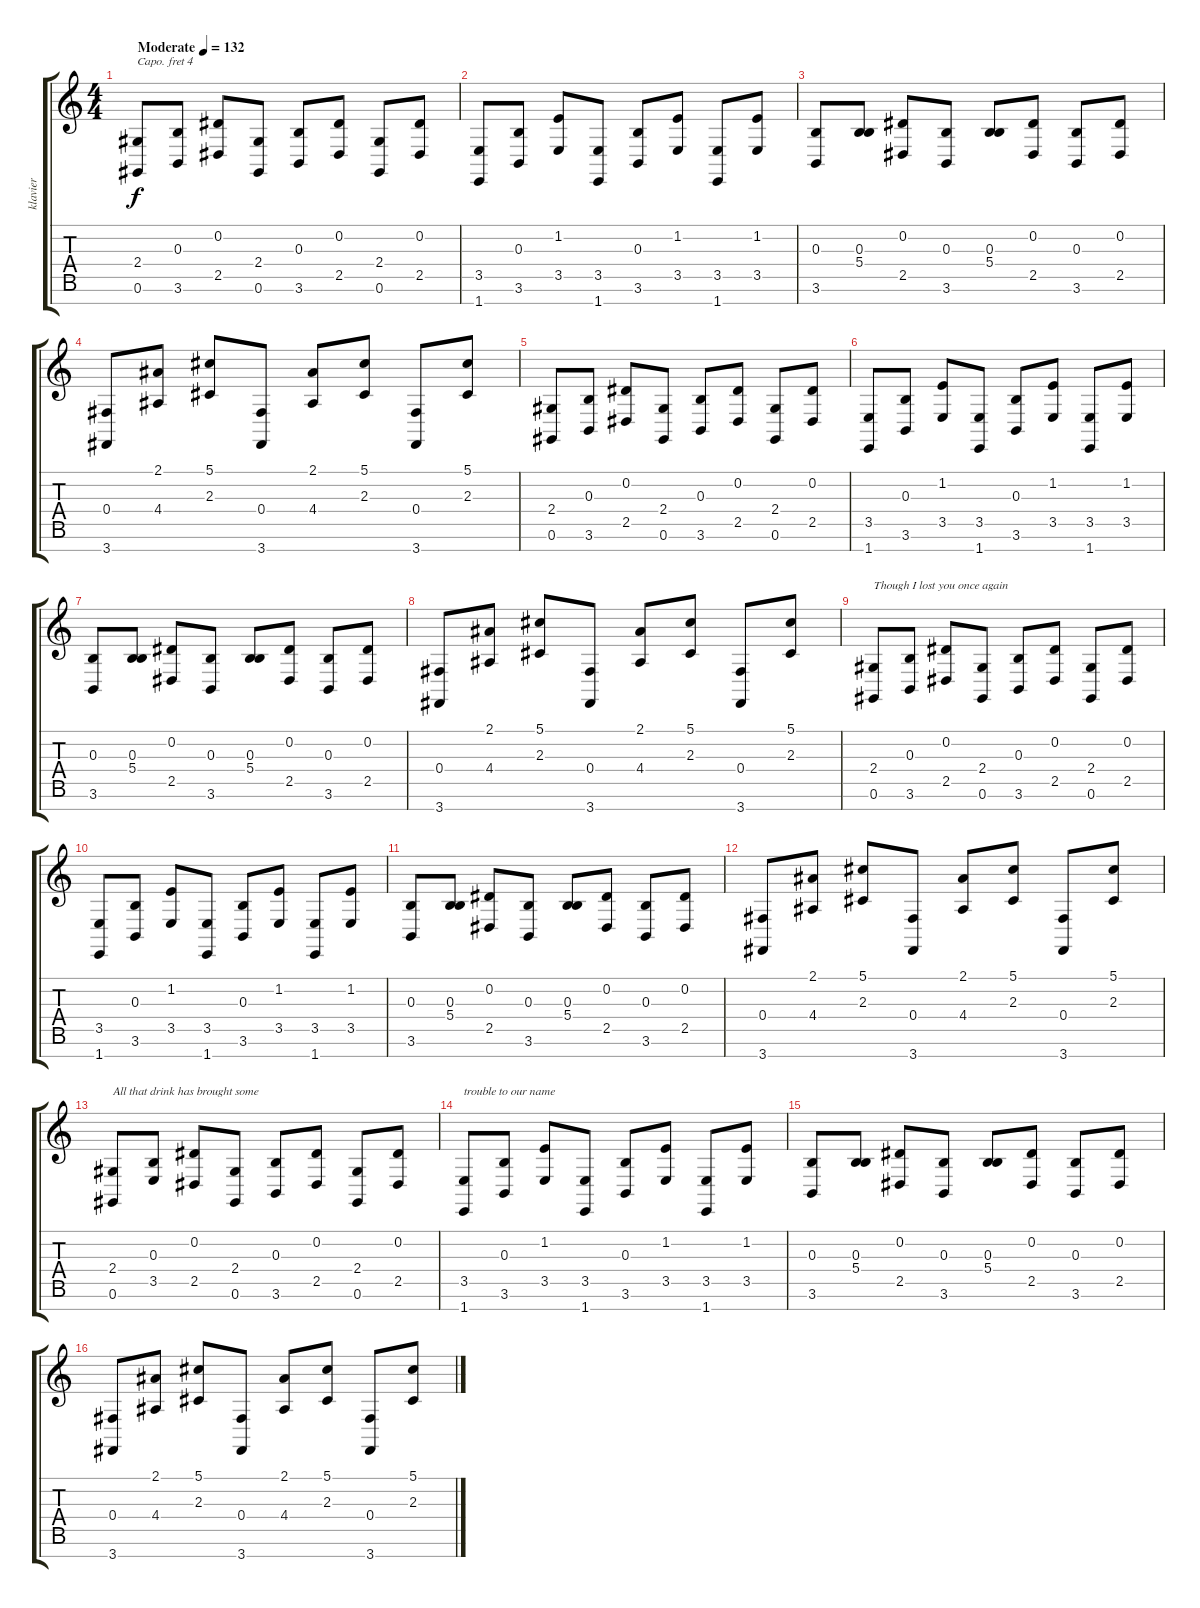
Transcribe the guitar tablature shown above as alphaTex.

\track ("klavier" "klavier") {instrument acousticgrandpiano}
\staff {score tabs}
\capo 4
\tuning (E4 B3 G3 D3 A2 E2 B1) {hide}
\ts (4 4)
\tempo (132 "Moderate")
\clef g2
\ks c
(2.4 0.6).8{dy f instrument acousticgrandpiano} (0.3 3.6).8 (0.2 2.5).8 (2.4 0.6).8 (0.3 3.6).8 (0.2 2.5).8 (2.4 0.6).8 (0.2 2.5).8 |
(3.5 1.7).8 (0.3 3.6).8 (1.2 3.5).8 (3.5 1.7).8 (0.3 3.6).8 (1.2 3.5).8 (3.5 1.7).8 (1.2 3.5).8 |
(0.3 3.6).8 (0.3 5.4).8 (0.2 2.5).8 (0.3 3.6).8 (0.3 5.4).8 (0.2 2.5).8 (0.3 3.6).8 (0.2 2.5).8 |
(0.4 3.7).8 (2.1 4.4).8 (5.1 2.3).8 (0.4 3.7).8 (2.1 4.4).8 (5.1 2.3).8 (0.4 3.7).8 (5.1 2.3).8 |
(2.4 0.6).8 (0.3 3.6).8 (0.2 2.5).8 (2.4 0.6).8 (0.3 3.6).8 (0.2 2.5).8 (2.4 0.6).8 (0.2 2.5).8 |
(3.5 1.7).8 (0.3 3.6).8 (1.2 3.5).8 (3.5 1.7).8 (0.3 3.6).8 (1.2 3.5).8 (3.5 1.7).8 (1.2 3.5).8 |
(0.3 3.6).8 (0.3 5.4).8 (0.2 2.5).8 (0.3 3.6).8 (0.3 5.4).8 (0.2 2.5).8 (0.3 3.6).8 (0.2 2.5).8 |
(0.4 3.7).8 (2.1 4.4).8 (5.1 2.3).8 (0.4 3.7).8 (2.1 4.4).8 (5.1 2.3).8 (0.4 3.7).8 (5.1 2.3).8 |
(2.4 0.6).8{txt "Though I lost you once again"} (0.3 3.6).8 (0.2 2.5).8 (2.4 0.6).8 (0.3 3.6).8 (0.2 2.5).8 (2.4 0.6).8 (0.2 2.5).8 |
(3.5 1.7).8 (0.3 3.6).8 (1.2 3.5).8 (3.5 1.7).8 (0.3 3.6).8 (1.2 3.5).8 (3.5 1.7).8 (1.2 3.5).8 |
(0.3 3.6).8 (0.3 5.4).8 (0.2 2.5).8 (0.3 3.6).8 (0.3 5.4).8 (0.2 2.5).8 (0.3 3.6).8 (0.2 2.5).8 |
(0.4 3.7).8 (2.1 4.4).8 (5.1 2.3).8 (0.4 3.7).8 (2.1 4.4).8 (5.1 2.3).8 (0.4 3.7).8 (5.1 2.3).8 |
(2.4 0.6).8{txt "All that drink has brought some"} (0.3 3.5).8 (0.2 2.5).8 (2.4 0.6).8 (0.3 3.6).8 (0.2 2.5).8 (2.4 0.6).8 (0.2 2.5).8 |
(3.5 1.7).8{txt "trouble to our name"} (0.3 3.6).8 (1.2 3.5).8 (3.5 1.7).8 (0.3 3.6).8 (1.2 3.5).8 (3.5 1.7).8 (1.2 3.5).8 |
(0.3 3.6).8 (0.3 5.4).8 (0.2 2.5).8 (0.3 3.6).8 (0.3 5.4).8 (0.2 2.5).8 (0.3 3.6).8 (0.2 2.5).8 |
(0.4 3.7).8 (2.1 4.4).8 (5.1 2.3).8 (0.4 3.7).8 (2.1 4.4).8 (5.1 2.3).8 (0.4 3.7).8 (5.1 2.3).8
